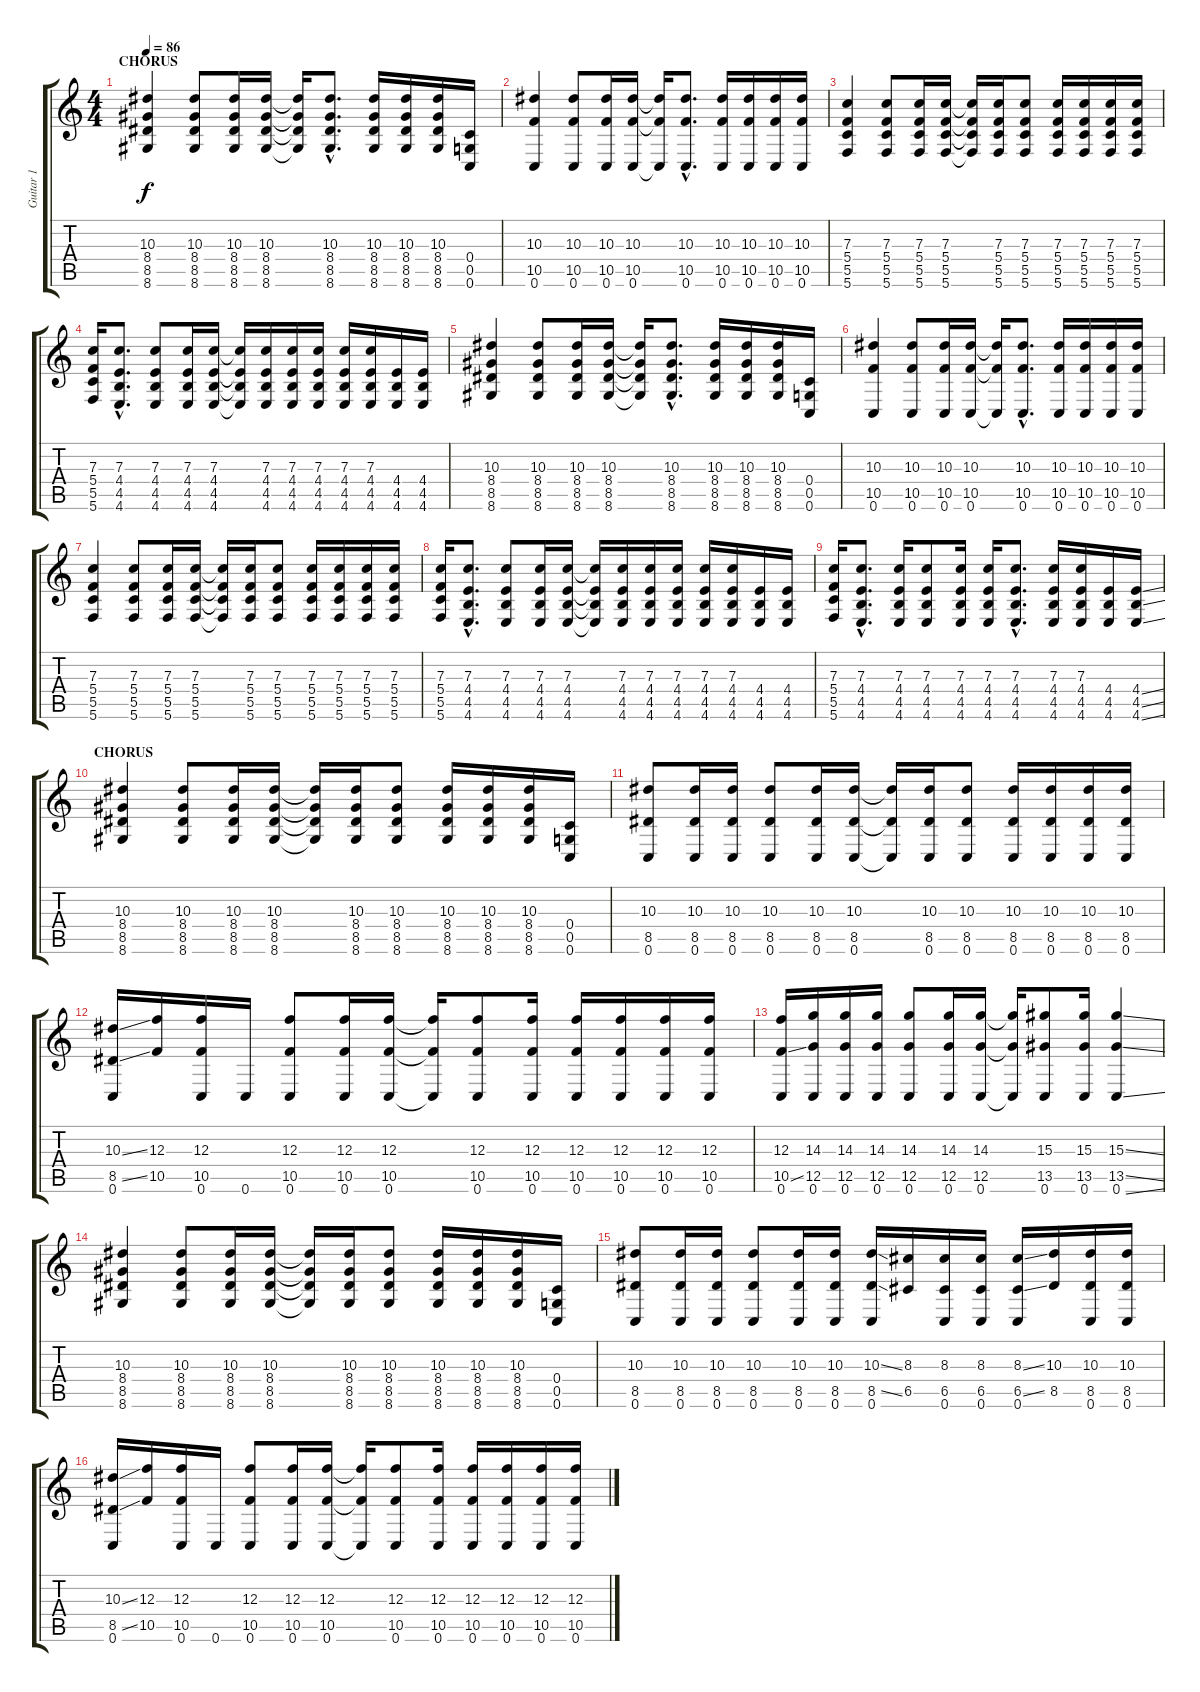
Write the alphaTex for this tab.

\track ("Guitar 1" "Guitar 1") {instrument distortionguitar}
\staff {score tabs}
\tuning (D4 A3 F3 C3 G2 C2) {hide}
\ts (4 4)
\section ("" "CHORUS")
\tempo 86
\clef g2
\ks c
(10.3 8.4 8.5 8.6).4{dy f} (10.3 8.4 8.5 8.6).8 (10.3 8.4 8.5 8.6).16 (10.3 8.4 8.5 8.6).16 (10.3{t} 8.4{t} 8.5{t} 8.6{t}).16 (10.3{hac} 8.4{hac} 8.5{hac} 8.6{hac}).8{d} (10.3 8.4 8.5 8.6).16 (10.3 8.4 8.5 8.6).16 (10.3 8.4 8.5 8.6).16 (0.4 0.5 0.6).16 |
(10.3 10.5 0.6).4 (10.3 10.5 0.6).8 (10.3 10.5 0.6).16 (10.3 10.5 0.6).16 (10.3{t} 10.5{t} 0.6{t}).16 (10.3{hac} 10.5{hac} 0.6{hac}).8{d} (10.3 10.5 0.6).16 (10.3 10.5 0.6).16 (10.3 10.5 0.6).16 (10.3 10.5 0.6).16 |
(7.3 5.4 5.5 5.6).4 (7.3 5.4 5.5 5.6).8 (7.3 5.4 5.5 5.6).16 (7.3 5.4 5.5 5.6).16 (7.3{t} 5.4{t} 5.5{t} 5.6{t}).16 (7.3 5.4 5.5 5.6).16 (7.3 5.4 5.5 5.6).8 (7.3 5.4 5.5 5.6).16 (7.3 5.4 5.5 5.6).16 (7.3 5.4 5.5 5.6).16 (7.3 5.4 5.5 5.6).16 |
(7.3 5.4 5.5 5.6).16 (7.3{hac} 4.4{hac} 4.5{hac} 4.6{hac}).8{d} (7.3 4.4 4.5 4.6).8 (7.3 4.4 4.5 4.6).16 (7.3 4.4 4.5 4.6).16 (7.3{t} 4.4{t} 4.5{t} 4.6{t}).16 (7.3 4.4 4.5 4.6).16 (7.3 4.4 4.5 4.6).16 (7.3 4.4 4.5 4.6).16 (7.3 4.4 4.5 4.6).16 (7.3 4.4 4.5 4.6).16 (4.4 4.5 4.6).16 (4.4 4.5 4.6).16 |
(10.3 8.4 8.5 8.6).4 (10.3 8.4 8.5 8.6).8 (10.3 8.4 8.5 8.6).16 (10.3 8.4 8.5 8.6).16 (10.3{t} 8.4{t} 8.5{t} 8.6{t}).16 (10.3{hac} 8.4{hac} 8.5{hac} 8.6{hac}).8{d} (10.3 8.4 8.5 8.6).16 (10.3 8.4 8.5 8.6).16 (10.3 8.4 8.5 8.6).16 (0.4 0.5 0.6).16 |
(10.3 10.5 0.6).4 (10.3 10.5 0.6).8 (10.3 10.5 0.6).16 (10.3 10.5 0.6).16 (10.3{t} 10.5{t} 0.6{t}).16 (10.3{hac} 10.5{hac} 0.6{hac}).8{d} (10.3 10.5 0.6).16 (10.3 10.5 0.6).16 (10.3 10.5 0.6).16 (10.3 10.5 0.6).16 |
(7.3 5.4 5.5 5.6).4 (7.3 5.4 5.5 5.6).8 (7.3 5.4 5.5 5.6).16 (7.3 5.4 5.5 5.6).16 (7.3{t} 5.4{t} 5.5{t} 5.6{t}).16 (7.3 5.4 5.5 5.6).16 (7.3 5.4 5.5 5.6).8 (7.3 5.4 5.5 5.6).16 (7.3 5.4 5.5 5.6).16 (7.3 5.4 5.5 5.6).16 (7.3 5.4 5.5 5.6).16 |
(7.3 5.4 5.5 5.6).16 (7.3{hac} 4.4{hac} 4.5{hac} 4.6{hac}).8{d} (7.3 4.4 4.5 4.6).8 (7.3 4.4 4.5 4.6).16 (7.3 4.4 4.5 4.6).16 (7.3{t} 4.4{t} 4.5{t} 4.6{t}).16 (7.3 4.4 4.5 4.6).16 (7.3 4.4 4.5 4.6).16 (7.3 4.4 4.5 4.6).16 (7.3 4.4 4.5 4.6).16 (7.3 4.4 4.5 4.6).16 (4.4 4.5 4.6).16 (4.4 4.5 4.6).16 |
(7.3 5.4 5.5 5.6).16 (7.3{hac} 4.4{hac} 4.5{hac} 4.6{hac}).8{d} (7.3 4.4 4.5 4.6).16 (7.3 4.4 4.5 4.6).8 (7.3 4.4 4.5 4.6).16 (7.3 4.4 4.5 4.6).16 (7.3{hac} 4.4{hac} 4.5{hac} 4.6{hac}).8{d} (7.3 4.4 4.5 4.6).16 (7.3 4.4 4.5 4.6).16 (4.4 4.5 4.6).16 (4.4{ss} 4.5{ss} 4.6{ss}).16 |
\section ("" "CHORUS")
(10.3 8.4 8.5 8.6).4 (10.3 8.4 8.5 8.6).8 (10.3 8.4 8.5 8.6).16 (10.3 8.4 8.5 8.6).16 (10.3{t} 8.4{t} 8.5{t} 8.6{t}).16 (10.3 8.4 8.5 8.6).16 (10.3 8.4 8.5 8.6).8 (10.3 8.4 8.5 8.6).16 (10.3 8.4 8.5 8.6).16 (10.3 8.4 8.5 8.6).16 (0.4 0.5 0.6).16 |
(10.3 8.5 0.6).8 (10.3 8.5 0.6).16 (10.3 8.5 0.6).16 (10.3 8.5 0.6).8 (10.3 8.5 0.6).16 (10.3 8.5 0.6).16 (10.3{t} 8.5{t} 0.6{t}).16 (10.3 8.5 0.6).16 (10.3 8.5 0.6).8 (10.3 8.5 0.6).16 (10.3 8.5 0.6).16 (10.3 8.5 0.6).16 (10.3 8.5 0.6).16 |
(10.3{ss} 8.5{ss} 0.6).16 (12.3 10.5).16 (12.3 10.5 0.6).16 0.6.16 (12.3 10.5 0.6).8 (12.3 10.5 0.6).16 (12.3 10.5 0.6).16 (12.3{t} 10.5{t} 0.6{t}).16 (12.3 10.5 0.6).8 (12.3 10.5 0.6).16 (12.3 10.5 0.6).16 (12.3 10.5 0.6).16 (12.3 10.5 0.6).16 (12.3 10.5 0.6).16 |
(12.3 10.5{ss} 0.6).16 (14.3 12.5 0.6).16 (14.3 12.5 0.6).16 (14.3 12.5 0.6).16 (14.3 12.5 0.6).8 (14.3 12.5 0.6).16 (14.3 12.5 0.6).16 (14.3{t} 12.5{t} 0.6{t}).16 (15.3 13.5 0.6).8 (15.3 13.5 0.6).16 (15.3{ss} 13.5{ss} 0.6{ss}).4 |
(10.3 8.4 8.5 8.6).4 (10.3 8.4 8.5 8.6).8 (10.3 8.4 8.5 8.6).16 (10.3 8.4 8.5 8.6).16 (10.3{t} 8.4{t} 8.5{t} 8.6{t}).16 (10.3 8.4 8.5 8.6).16 (10.3 8.4 8.5 8.6).8 (10.3 8.4 8.5 8.6).16 (10.3 8.4 8.5 8.6).16 (10.3 8.4 8.5 8.6).16 (0.4 0.5 0.6).16 |
(10.3 8.5 0.6).8 (10.3 8.5 0.6).16 (10.3 8.5 0.6).16 (10.3 8.5 0.6).8 (10.3 8.5 0.6).16 (10.3 8.5 0.6).16 (10.3{ss} 8.5{ss} 0.6).16 (8.3 6.5).16 (8.3 6.5 0.6).16 (8.3 6.5 0.6).16 (8.3{ss} 6.5{ss} 0.6).16 (10.3 8.5).16 (10.3 8.5 0.6).16 (10.3 8.5 0.6).16 |
(10.3{ss} 8.5{ss} 0.6).16 (12.3 10.5).16 (12.3 10.5 0.6).16 0.6.16 (12.3 10.5 0.6).8 (12.3 10.5 0.6).16 (12.3 10.5 0.6).16 (12.3{t} 10.5{t} 0.6{t}).16 (12.3 10.5 0.6).8 (12.3 10.5 0.6).16 (12.3 10.5 0.6).16 (12.3 10.5 0.6).16 (12.3 10.5 0.6).16 (12.3 10.5 0.6).16
